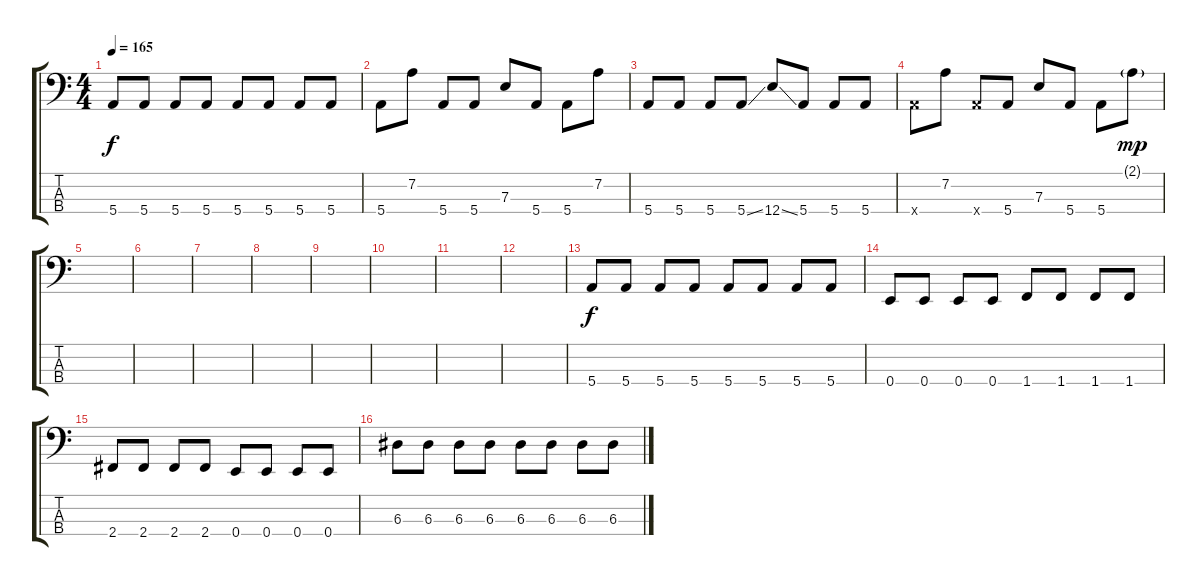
\track "" {instrument electricbassfinger}
\staff {score tabs}
\tuning (G2 D2 A1 E1) {hide}
\ts (4 4)
\tempo 165
\clef f4
\ks c
5.4.8{dy f} 5.4.8 5.4.8 5.4.8 5.4.8 5.4.8 5.4.8 5.4.8 |
5.4.8 7.2.8 5.4.8 5.4.8 7.3.8 5.4.8 5.4.8 7.2.8 |
5.4.8 5.4.8 5.4.8 5.4{ss}.8 12.4{ss}.8 5.4.8 5.4.8 5.4.8 |
5.4{x}.8 7.2.8 5.4{x}.8 5.4.8 7.3.8 5.4.8 5.4.8 2.1{g}.8{dy mp} |
|
|
|
|
|
|
|
|
5.4.8{dy f} 5.4.8 5.4.8 5.4.8 5.4.8 5.4.8 5.4.8 5.4.8 |
0.4.8 0.4.8 0.4.8 0.4.8 1.4.8 1.4.8 1.4.8 1.4.8 |
2.4.8 2.4.8 2.4.8 2.4.8 0.4.8 0.4.8 0.4.8 0.4.8 |
6.3.8 6.3.8 6.3.8 6.3.8 6.3.8 6.3.8 6.3.8 6.3.8
